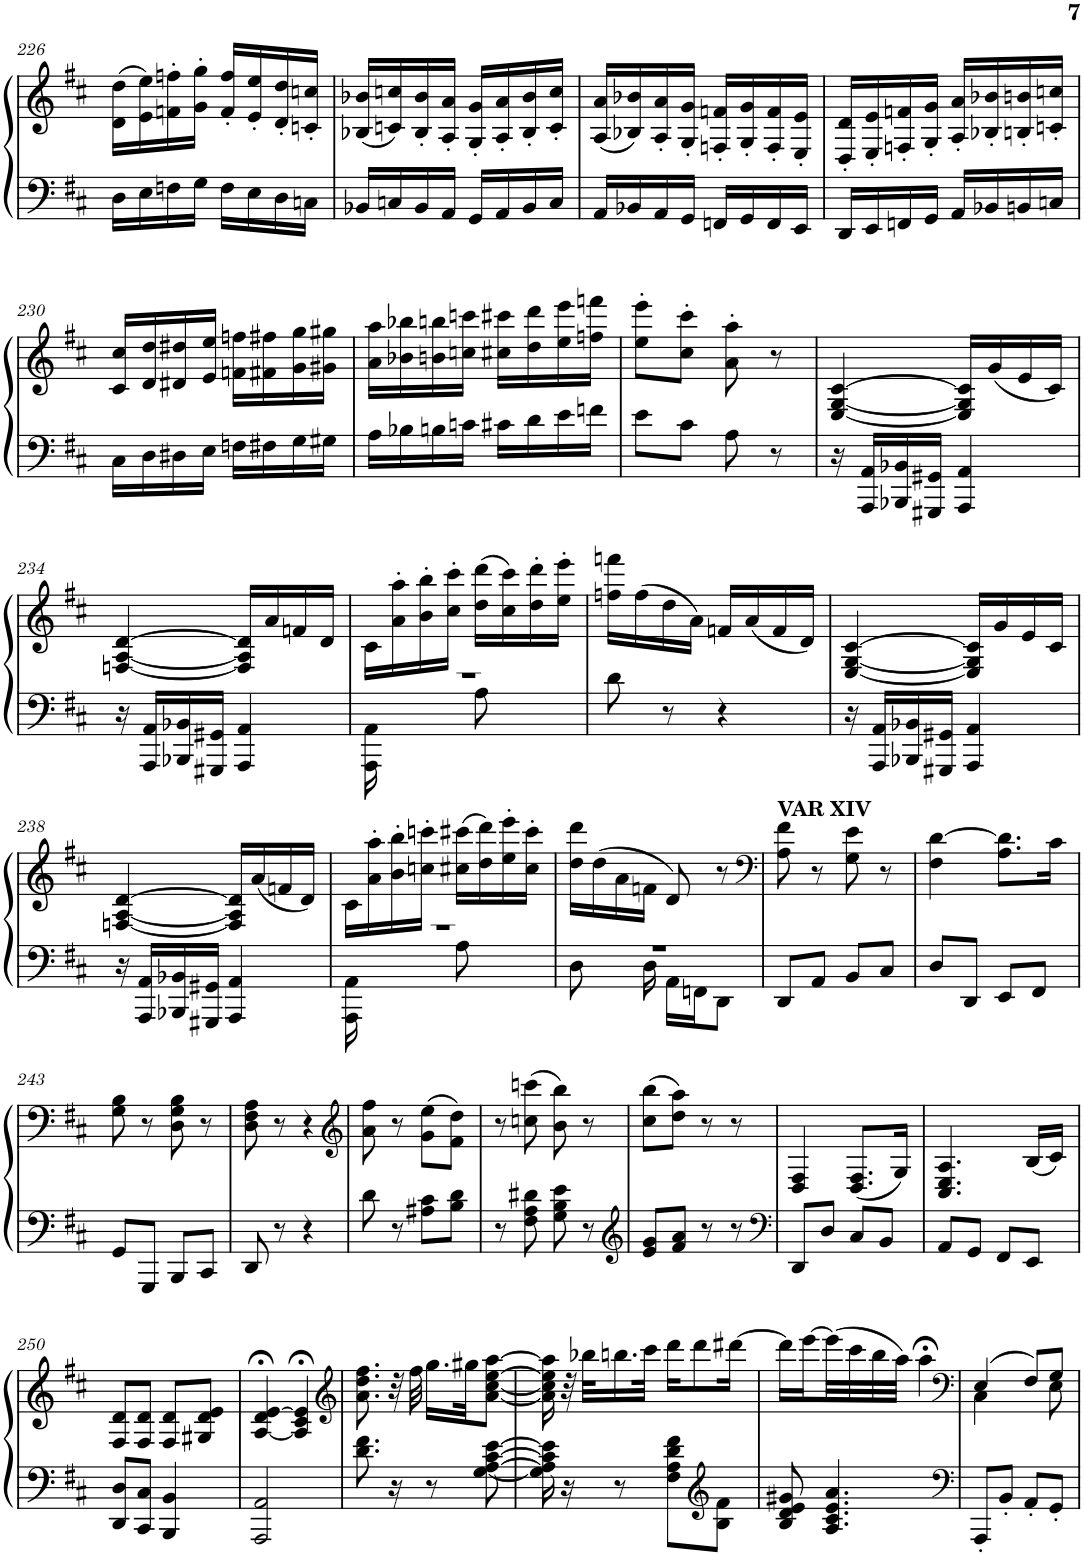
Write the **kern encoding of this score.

**kern	**kern
*part1	*part1
*staff2	*staff1
*I"Piano	*
*I'Pno.	*
!!LO:PB:g=z
*clefF4	*clefG2
*k[f#c#]	*k[f#c#]
*M2/4	*M2/4
=226	=226
16D\LL	(16d\ 16dd\LL
16E\	16e\ 16ee\)
16Fn\	16fn\' 16ffn\'
16G\JJ	16g\' 16gg\'JJ
16F\LL	16f/' 16ff/'LL
16E\	16e/' 16ee/'
16D\	16d/' 16dd/'
16Cn\JJ	16cn/' 16ccn/'JJ
=227	=227
16BB-X/LL	(16B-X/ 16b-X/LL
16Cn/	16cn/ 16ccn/)
16BB-/	16B-/' 16b-/'
16AA/JJ	16A/' 16a/'JJ
16GG/LL	16G/' 16g/'LL
16AA/	16A/' 16a/'
16BB-/	16B-/' 16b-/'
16C/JJ	16c/' 16cc/'JJ
=228	=228
16AA/LL	(16A/ 16a/LL
16BB-X/	16B-X/ 16b-X/)
16AA/	16A/' 16a/'
16GG/JJ	16G/' 16g/'JJ
16FFn/LL	16Fn/' 16fn/'LL
16GG/	16G/' 16g/'
16FF/	16F/' 16f/'
16EE/JJ	16E/' 16e/'JJ
=229	=229
16DD/LL	16D/' 16d/'LL
16EE/	16E/' 16e/'
16FFn/	16Fn/' 16fn/'
16GG/JJ	16G/' 16g/'JJ
16AA/LL	16A/' 16a/'LL
16BB-X/	16B-X/' 16b-X/'
16BBn/	16Bn/' 16bn/'
16Cn/JJ	16cn/' 16ccn/'JJ
!!LO:LB:g=z
=230	=230
16C#\LL	16c#/ 16cc#/LL
16D\	16d/ 16dd/
16D#X\	16d#X/ 16dd#X/
16E\JJ	16e/ 16ee/JJ
16Fn\LL	16fn\ 16ffn\LL
16F#X\	16f#X\ 16ff#X\
16G\	16g\ 16gg\
16G#X\JJ	16g#X\ 16gg#X\JJ
=231	=231
16A\LL	16a\ 16aa\LL
16B-X\	16b-X\ 16bb-X\
16Bn\	16bn\ 16bbn\
16cn\JJ	16ccn\ 16cccn\JJ
16c#X\LL	16cc#X\ 16ccc#X\LL
16d\	16dd\ 16ddd\
16e\	16ee\ 16eee\
16fn\JJ	16ffn\ 16fffn\JJ
=232	=232
8e\L	8ee\' 8eee\'L
8c#\J	8cc#\' 8ccc#\'J
8A\	8a\' 8aa\'
8r	8r
=233	=233
16r	[4E/ [4G/ [4c#/
16AAA/ 16AA/LL	.
16BBB-X/ 16BB-X/	.
16GGG#X/ 16GG#X/JJ	.
4AAA/ 4AA/	16E/] 16G/] 16c#/]LL
.	(16g/
.	16e/
.	16c#/JJ)
!!LO:LB:g=z
=234	=234
16r	[4Fn/ [4A/ [4d/
16AAA/ 16AA/LL	.
16BBB-X/ 16BB-X/	.
16GGG#X/ 16GG#X/JJ	.
4AAA/ 4AA/	16F/] 16A/] 16d/]LL
.	16a/
.	16fn/
.	16d/JJ
=235	=235
*^	*
2r	16AAA\ 16AA\	16c#\LL
.	8.ryy	16a\' 16aa\'
.	.	16b\' 16bb\'
.	.	16cc#\' 16ccc#\'JJ
.	8A\	(16dd\ 16ddd\LL
.	.	16cc#\ 16ccc#\)
.	8ryy	16dd\' 16ddd\'
.	.	16ee\' 16eee\'JJ
*v	*v	*
=236	=236
8d\	16ffn\ 16fffn\LL
.	(16ff\
8r	16dd\
.	16a\JJ)
4r	16fn/LL
.	(16a/
.	16f/
.	16d/JJ)
=237	=237
16r	[4E/ [4G/ [4c#/
16AAA/ 16AA/LL	.
16BBB-X/ 16BB-X/	.
16GGG#X/ 16GG#X/JJ	.
4AAA/ 4AA/	16E/] 16G/] 16c#/]LL
.	16g/
.	16e/
.	16c#/JJ
!!LO:LB:g=z
=238	=238
16r	[4Fn/ [4A/ [4d/
16AAA/ 16AA/LL	.
16BBB-X/ 16BB-X/	.
16GGG#X/ 16GG#X/JJ	.
4AAA/ 4AA/	16F/] 16A/] 16d/]LL
.	(16a/
.	16fn/
.	16d/JJ)
=239	=239
*^	*
2r	16AAA\ 16AA\	16c#\LL
.	8.ryy	16a\' 16aa\'
.	.	16b\' 16bb\'
.	.	16ccn\' 16cccn\'JJ
.	8A\	(16cc#X\ 16ccc#X\LL
.	.	16dd\ 16ddd\)
.	8ryy	16ee\' 16eee\'
.	.	16cc#\' 16ccc#\'JJ
=240	=240	=240
2r	8D\	16dd\ 16ddd\LL
.	.	(16dd\
.	16ryy	16a\
.	16D\	16fn\JJ
.	16AA\LL	8d/)
.	16FFn\J	.
.	8DD\J	8r
*v	*v	*
=241	=241
*	*clefF4
*^	*
!	!	!LO:TX:a:B:t=VAR XIV
*v	*v	*
8DD/L	8A\ 8f#\
8AA/J	8r
8BB/L	8G\ 8e\
8C#/J	8r
=242	=242
8D/L	4F#\ [4d\
8DD/J	.
8EE/L	8.A\ 8.d\]L
8FF#/J	.
.	16c#\Jk
!!LO:LB:g=z
=243	=243
8GG/L	8G\ 8B\
8GGG/J	8r
8BBB/L	8D\ 8G\ 8B\
8CC#/J	8r
=244	=244
8DD/	8D\ 8F#\ 8A\
8r	8r
4r	4r
=245	=245
*	*clefG2
8d\	8a\ 8ff#\
8r	8r
8A#X\ 8c#\L	(8g\ 8ee\L
8B\ 8d\J	8f#\ 8dd\J)
=246	=246
8r	8r
8F#\ 8A\ 8d#X\	(8ccn\ 8cccn\
8G\ 8B\ 8e\	8b\ 8bb\)
8r	8r
=247	=247
*clefG2	*
8e/ 8g/L	(8cc#\ 8bb\L
8f#/ 8a/J	8dd\ 8aa\J)
8r	8r
8r	8r
=248	=248
*clefF4	*
8DD/L	4D/ 4F#/
8D/J	.
8C#/L	(8.D/ 8.F#/L
8BB/J	.
.	16G/Jk)
=249	=249
8AA/L	4.C#/ 4.E/ 4.A/
8GG/J	.
8FF#/L	.
8EE/J	(16B/LL
.	16c#/JJ)
!!LO:LB:g=z
=250	=250
8DD/ 8D/L	8F#/ 8d/L
8CC#/ 8C#/J	8F#/ 8d/J
4BBB/ 4BB/	8F#/ 8d/L
.	8G#X/ 8d/ 8e/J
=251	=251
2AAA/ 2AA/	[4A/;< 4d/;< [4e/;<
.	4A/];< 4c#/;< 4e/];<
=252	=252
*	*clefG2
8.d\ 8.f#\	8.a\ 8.dd\ 8.ff#\
16r	32r
.	32ff#\
8r	16.gg\LL
.	32gg#X\JK
[8G\ [8A\ [8c#\ [8e\	[8a\ [8cc#\ [8ee\ [8aa\J
=253	=253
16G\] 16A\] 16c#\] 16e\]	16a\] 16cc#\] 16ee\] 16aa\]
16r	32r
.	32bb-X\KLL
8r	16.bbn\
.	32ccc#\JJk
8F#\ 8A\ 8d\ 8f#\L	16ddd\KL
.	8ddd\
*clefG2	*
8B\ 8f#\J	.
.	[16ddd#X\Jk
=254	=254
8B/ 8d/ 8e/ 8g#X/	16ddd#\LL]
.	[16eee\
4.A/ 4.c#/ 4.e/ 4.a/	(32eee\L]
.	32ccc#\
.	32bb\
.	32aa\JJJ)
.	4aa;<\
=255	=255
*clefF4	*clefF4
*	*^
8AAA'/L	(4E/	4C#\
8BB'/J	.	.
8AA'/L	8F#/L)	8ryy
8GG'/J	8G/J	8E\
*	*v	*v
=	=
*-	*-
